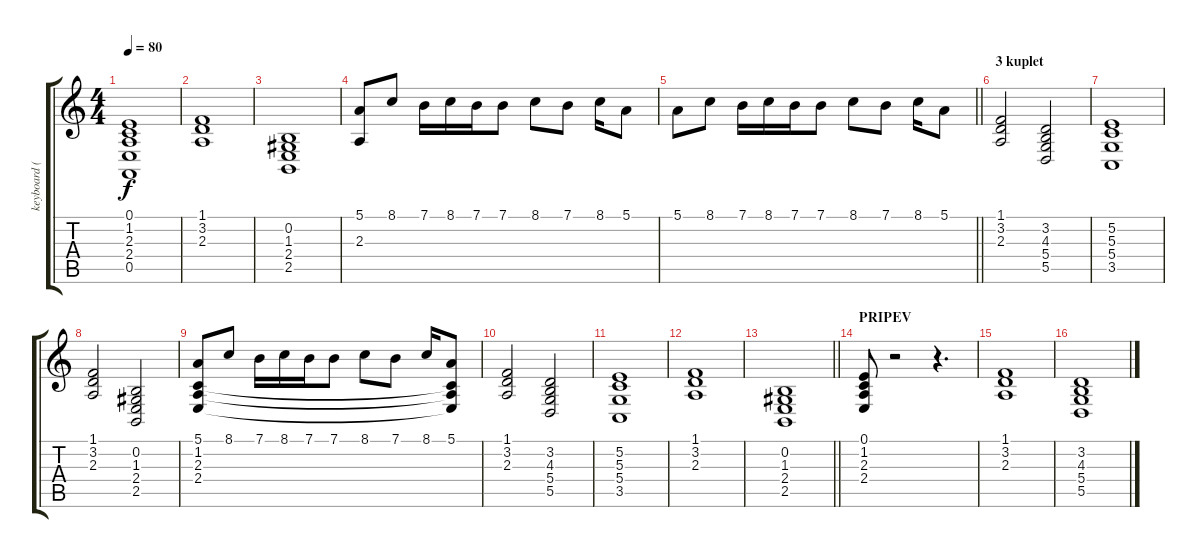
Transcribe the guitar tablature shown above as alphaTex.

\track ("keyboard (А. Козлов)" "keyboard (") {instrument lead1square}
\staff {score tabs}
\tuning (E4 B3 G3 D3 A2 E2) {hide}
\ts (4 4)
\tempo 80
\clef g2
\ks c
(0.1 1.2 2.3 2.4 0.5).1{dy f} |
(1.1 3.2 2.3).1 |
(0.2 1.3 2.4 2.5).1 |
(5.1 2.3).8 8.1.8 7.1.16 8.1.16 7.1.16 7.1.8 8.1.8 7.1.8 8.1.16 5.1.8 |
\barLineRight lightlight
5.1.8 8.1.8 7.1.16 8.1.16 7.1.16 7.1.8 8.1.8 7.1.8 8.1.16 5.1.8 |
\section ("" "3 kuplet")
(1.1 3.2 2.3).2 (3.2 4.3 5.4 5.5).2 |
(5.2 5.3 5.4 3.5).1 |
(1.1 3.2 2.3).2 (0.2 1.3 2.4 2.5).2 |
(5.1 1.2 2.3 2.4).8 8.1.8 7.1.16 8.1.16 7.1.16 7.1.8 8.1.8 7.1.8 8.1.16 (5.1 1.2{t} 2.3{t} 2.4{t}).8 |
(1.1 3.2 2.3).2 (3.2 4.3 5.4 5.5).2 |
(5.2 5.3 5.4 3.5).1 |
(1.1 3.2 2.3).1 |
\barLineRight lightlight
(0.2 1.3 2.4 2.5).1 |
\section ("" "PRIPEV")
(0.1 1.2 2.3 2.4).8 r.2 r.4{d} |
(1.1 3.2 2.3).1 |
(3.2 4.3 5.4 5.5).1
